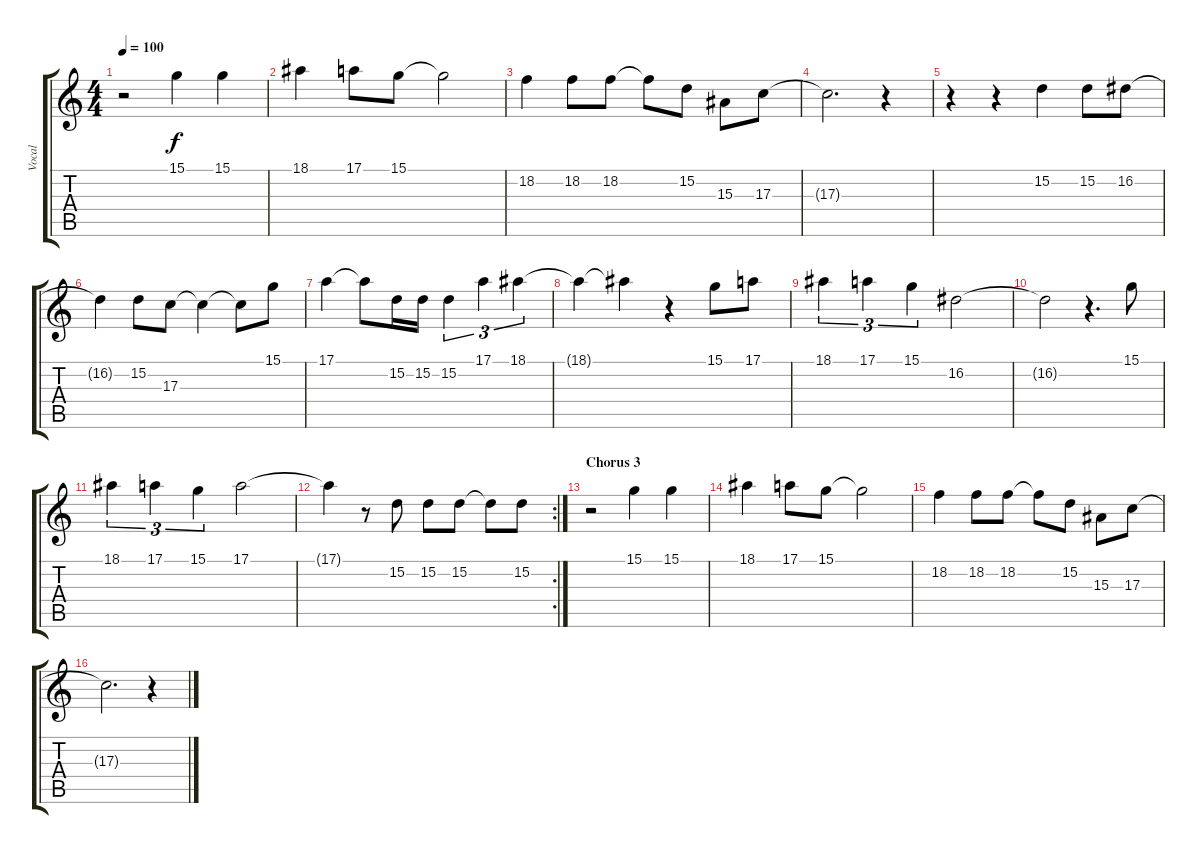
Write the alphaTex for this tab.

\track ("Vocal" "Vocal") {instrument flute}
\staff {score tabs}
\tuning (E4 B3 G3 D3 A2 E2) {hide}
\ts (4 4)
\tempo 100
\clef g2
\ks c
r.2{dy f} 15.1.4 15.1.4 |
18.1.4 17.1.8 15.1.8 15.1{t}.2 |
18.2.4 18.2.8 18.2.8 18.2{t}.8 15.2.8 15.3.8 17.3.8 |
17.3{t}.2{d} r.4 |
r.4 r.4 15.2.4 15.2.8 16.2.8 |
16.2{t}.4 15.2.8 17.3.8 17.3{t}.4 17.3{t}.8 15.1.8 |
17.1.4 17.1{t}.8 15.2.16 15.2.16 15.2.4{tu (3 2)} 17.1.4{tu (3 2)} 18.1.4{tu (3 2)} |
18.1{t}.4 18.1{t}.4 r.4 15.1.8 17.1.8 |
18.1.4{tu (3 2)} 17.1.4{tu (3 2)} 15.1.4{tu (3 2)} 16.2.2 |
16.2{t}.2 r.4{d} 15.1.8 |
18.1.4{tu (3 2)} 17.1.4{tu (3 2)} 15.1.4{tu (3 2)} 17.1.2 |
\rc 2
17.1{t}.4 r.8 15.2.8 15.2.8 15.2.8 15.2{t}.8 15.2.8 |
\section ("" "Chorus 3")
r.2 15.1.4 15.1.4 |
18.1.4 17.1.8 15.1.8 15.1{t}.2 |
18.2.4 18.2.8 18.2.8 18.2{t}.8 15.2.8 15.3.8 17.3.8 |
17.3{t}.2{d} r.4
